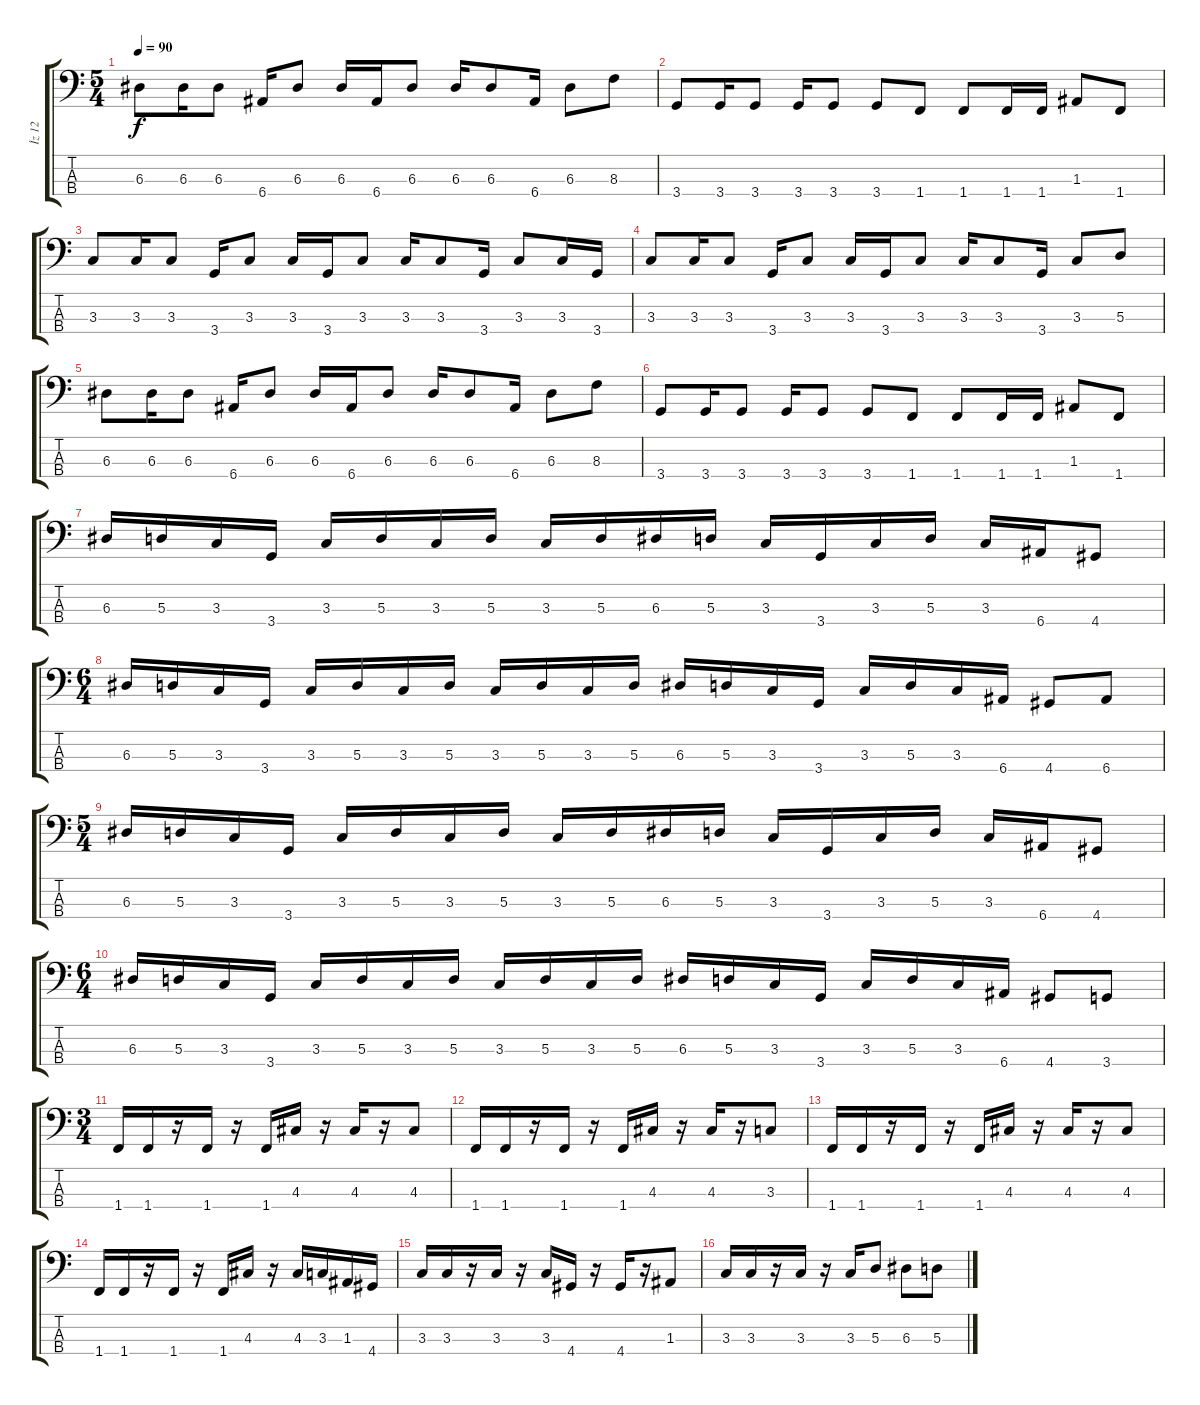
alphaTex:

\track ("İz 12" "İz 12") {instrument electricbassfinger}
\staff {score tabs}
\tuning (G2 D2 A1 E1) {hide}
\ts (5 4)
\tempo 90
\clef f4
\ks c
6.3.8{dy f} 6.3.16 6.3.8 6.4.16 6.3.8 6.3.16 6.4.16 6.3.8 6.3.16 6.3.8 6.4.16 6.3.8 8.3.8 |
3.4.8 3.4.16 3.4.8 3.4.16 3.4.8 3.4.8 1.4.8 1.4.8 1.4.16 1.4.16 1.3.8 1.4.8 |
3.3.8 3.3.16 3.3.8 3.4.16 3.3.8 3.3.16 3.4.16 3.3.8 3.3.16 3.3.8 3.4.16 3.3.8 3.3.16 3.4.16 |
3.3.8 3.3.16 3.3.8 3.4.16 3.3.8 3.3.16 3.4.16 3.3.8 3.3.16 3.3.8 3.4.16 3.3.8 5.3.8 |
6.3.8 6.3.16 6.3.8 6.4.16 6.3.8 6.3.16 6.4.16 6.3.8 6.3.16 6.3.8 6.4.16 6.3.8 8.3.8 |
3.4.8 3.4.16 3.4.8 3.4.16 3.4.8 3.4.8 1.4.8 1.4.8 1.4.16 1.4.16 1.3.8 1.4.8 |
6.3.16 5.3.16 3.3.16 3.4.16 3.3.16 5.3.16 3.3.16 5.3.16 3.3.16 5.3.16 6.3.16 5.3.16 3.3.16 3.4.16 3.3.16 5.3.16 3.3.16 6.4.16 4.4.8 |
\ts (6 4)
6.3.16 5.3.16 3.3.16 3.4.16 3.3.16 5.3.16 3.3.16 5.3.16 3.3.16 5.3.16 3.3.16 5.3.16 6.3.16 5.3.16 3.3.16 3.4.16 3.3.16 5.3.16 3.3.16 6.4.16 4.4.8 6.4.8 |
\ts (5 4)
6.3.16 5.3.16 3.3.16 3.4.16 3.3.16 5.3.16 3.3.16 5.3.16 3.3.16 5.3.16 6.3.16 5.3.16 3.3.16 3.4.16 3.3.16 5.3.16 3.3.16 6.4.16 4.4.8 |
\ts (6 4)
6.3.16 5.3.16 3.3.16 3.4.16 3.3.16 5.3.16 3.3.16 5.3.16 3.3.16 5.3.16 3.3.16 5.3.16 6.3.16 5.3.16 3.3.16 3.4.16 3.3.16 5.3.16 3.3.16 6.4.16 4.4.8 3.4.8 |
\ts (3 4)
1.4.16 1.4.16 r.16 1.4.16 r.16 1.4.16 4.3.16 r.16 4.3.16 r.16 4.3.8 |
1.4.16 1.4.16 r.16 1.4.16 r.16 1.4.16 4.3.16 r.16 4.3.16 r.16 3.3.8 |
1.4.16 1.4.16 r.16 1.4.16 r.16 1.4.16 4.3.16 r.16 4.3.16 r.16 4.3.8 |
1.4.16 1.4.16 r.16 1.4.16 r.16 1.4.16 4.3.16 r.16 4.3.16 3.3.16 1.3.16 4.4.16 |
3.3.16 3.3.16 r.16 3.3.16 r.16 3.3.16 4.4.16 r.16 4.4.16 r.16 1.3.8 |
3.3.16 3.3.16 r.16 3.3.16 r.16 3.3.16 5.3.8 6.3.8 5.3.8
